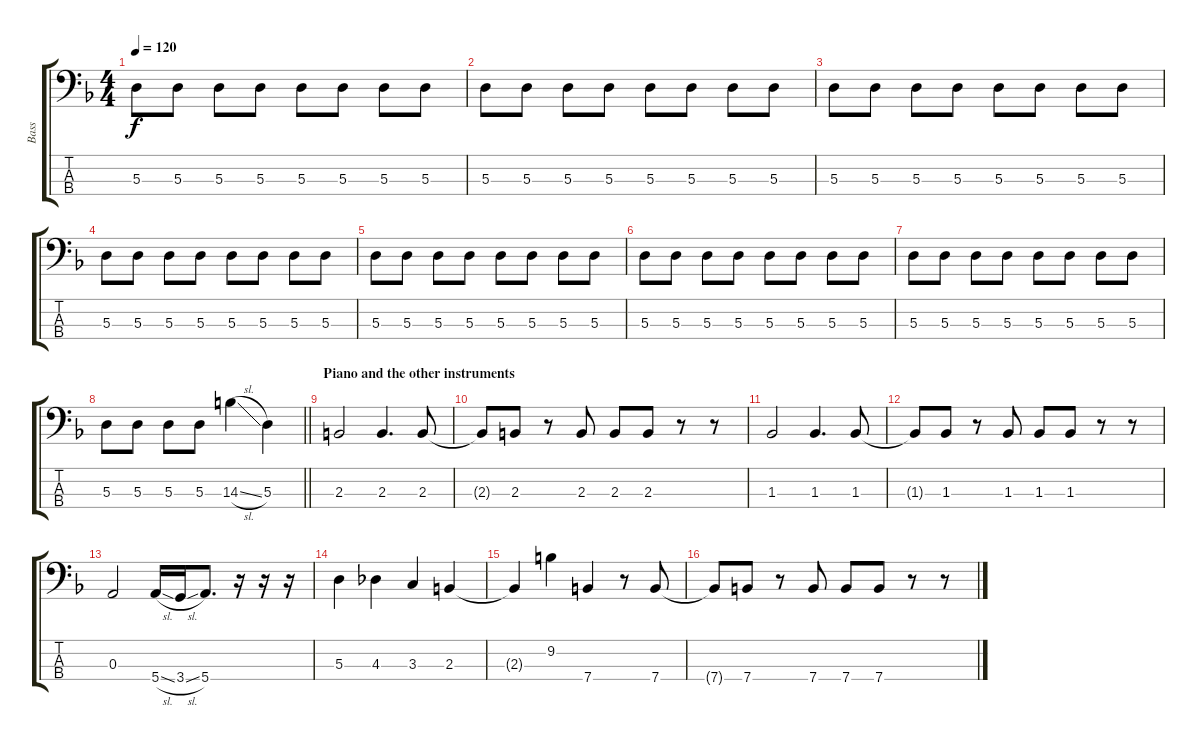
\track ("Bass" "Bass") {instrument electricbassfinger}
\staff {score tabs}
\tuning (G2 D2 A1 E1) {hide}
\ts (4 4)
\tempo 120
\clef f4
\ks f
5.3.8{dy f} 5.3.8 5.3.8 5.3.8 5.3.8 5.3.8 5.3.8 5.3.8 |
5.3.8 5.3.8 5.3.8 5.3.8 5.3.8 5.3.8 5.3.8 5.3.8 |
5.3.8 5.3.8 5.3.8 5.3.8 5.3.8 5.3.8 5.3.8 5.3.8 |
5.3.8 5.3.8 5.3.8 5.3.8 5.3.8 5.3.8 5.3.8 5.3.8 |
5.3.8 5.3.8 5.3.8 5.3.8 5.3.8 5.3.8 5.3.8 5.3.8 |
5.3.8 5.3.8 5.3.8 5.3.8 5.3.8 5.3.8 5.3.8 5.3.8 |
5.3.8 5.3.8 5.3.8 5.3.8 5.3.8 5.3.8 5.3.8 5.3.8 |
\barLineRight lightlight
5.3.8 5.3.8 5.3.8 5.3.8 14.3{sl}.4 5.3.4 |
\section ("" "Piano and the other instruments")
2.3.2 2.3.4{d} 2.3.8 |
2.3{t}.8 2.3.8 r.8 2.3.8 2.3.8 2.3.8 r.8 r.8 |
1.3.2 1.3.4{d} 1.3.8 |
1.3{t}.8 1.3.8 r.8 1.3.8 1.3.8 1.3.8 r.8 r.8 |
0.3.2 5.4{sl}.16 3.4{sl}.16 5.4.8{d} r.16 r.16 r.16 |
5.3.4 4.3.4 3.3.4 2.3.4 |
2.3{t}.4 9.2.4 7.4.4 r.8 7.4.8 |
7.4{t}.8 7.4.8 r.8 7.4.8 7.4.8 7.4.8 r.8 r.8
